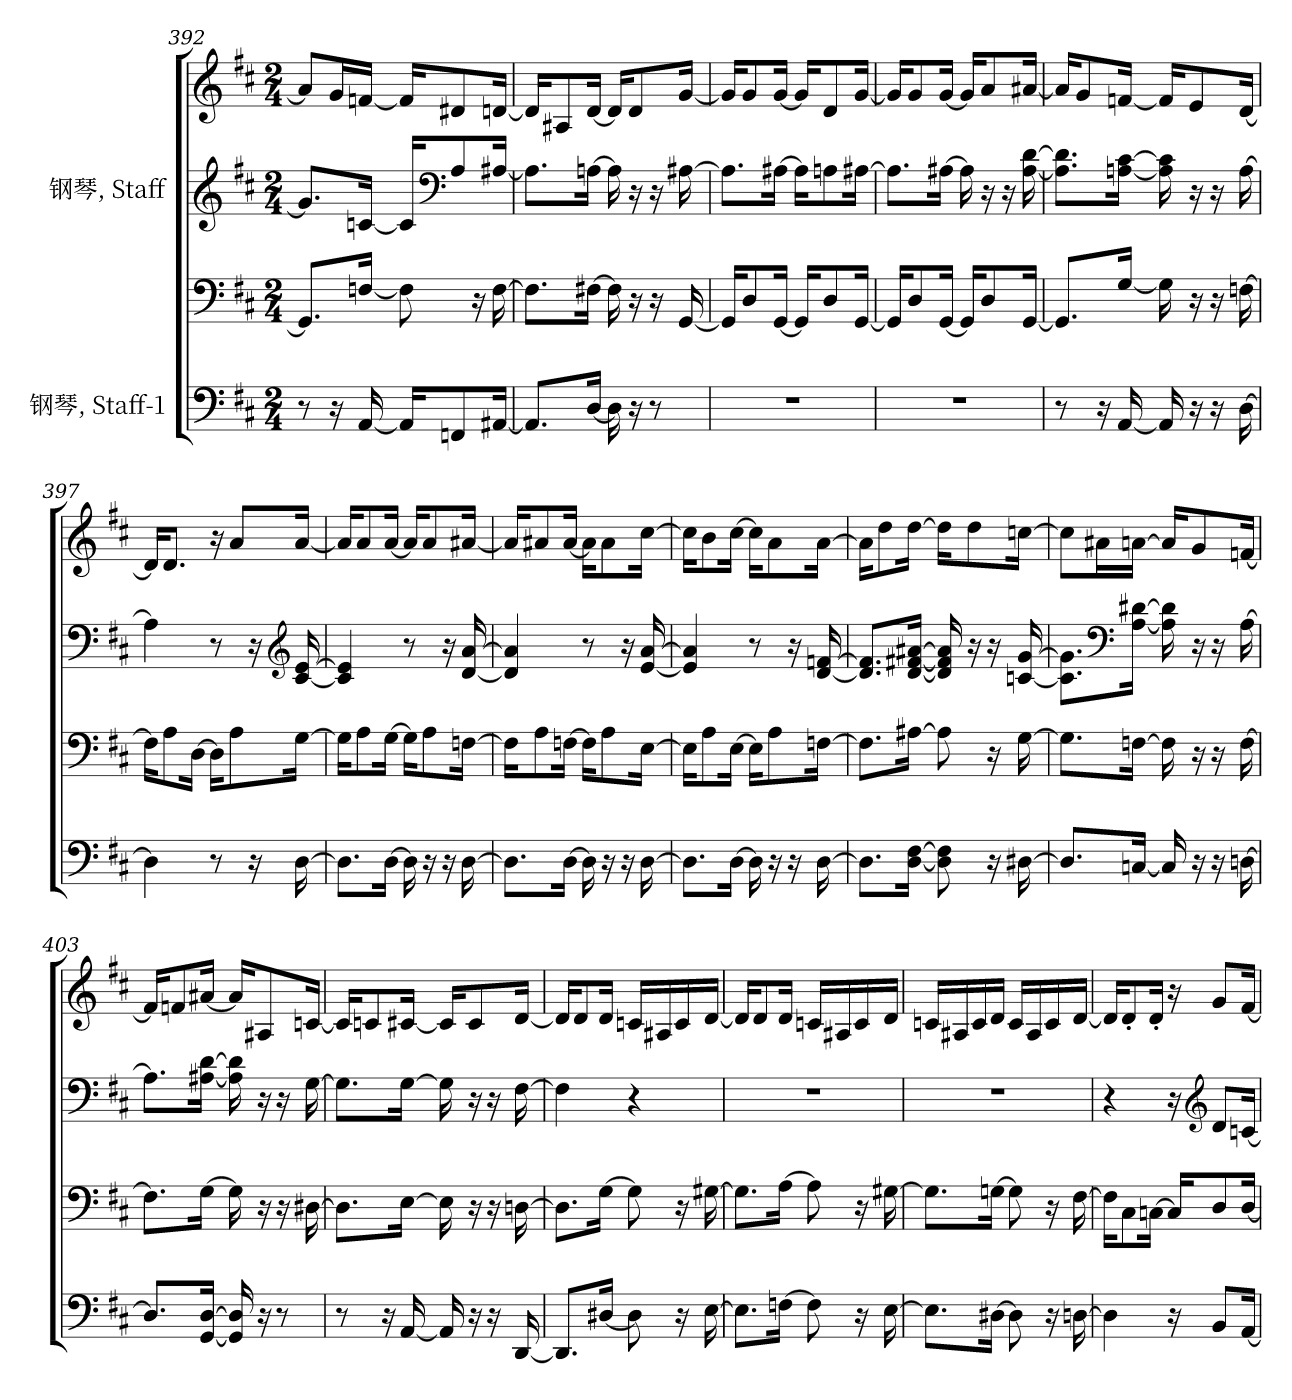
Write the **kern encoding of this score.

**kern	**kern	**kern	**kern
*part2	*part2	*part1	*part1
*staff4	*staff3	*staff2	*staff1
*I"钢琴, Staff-1	*	*I"钢琴, Staff	*
*clefF4	*clefF4	*clefG2	*clefG2
*k[f#c#]	*k[f#c#]	*k[f#c#]	*k[f#c#]
*M2/4	*M2/4	*M2/4	*M2/4
=392	=392	=392	=392
8r	8.GG/L]	8.g/L]	8a#/L]
16r	.	.	16g/L
[16AA/	[16Fn/Jk	[16cn/Jk	[16fn/JJ
16AA/KL]	8F\]	16c/KL]	16f/KL]
*	*	*clefF4	*
8FFn/	.	8A/	8d#X/
.	16r	.	.
[16AA#X/Jk	[16F\	[16A#X/Jk	[16dn/Jk
=393	=393	=393	=393
8.AA#/L]	8.F\L]	8.A#\L]	16d/KL]
.	.	.	8A#X/
[16D/Jk	[16F#X\Jk	[16An\Jk	[16d/Jk
16D\]	16F#\]	16A\]	16d/KL]
16r	16r	16r	8d/
8r	16r	16r	.
.	[16GG/	[16A#X\	[16g/Jk
!!LO:PB:g=z
=394	=394	=394	=394
2r	16GG/KL]	8.A#\L]	16g/KL]
.	8D/	.	8g/
.	[16GG/Jk	[16A#X\Jk	[16g/Jk
.	16GG/KL]	16A#\KL]	16g/KL]
.	8D/	8An\	8d/
.	[16GG/Jk	[16A#X\Jk	[16g/Jk
=395	=395	=395	=395
2r	16GG/KL]	8.A#\L]	16g/KL]
.	8D/	.	8g/
.	[16GG/Jk	[16A#X\Jk	[16g/Jk
.	16GG/KL]	16A#\]	16g/KL]
.	8D/	16r	8a/
.	.	16r	.
.	[16GG/Jk	[16A#\ [16d\	[16a#X/Jk
=396	=396	=396	=396
8r	8.GG/L]	8.A#\] 8.d\]L	16a#/KL]
.	.	.	8g/
16r	.	.	.
[16AA/	[16G/Jk	[16An\ [16c#\Jk	[16fn/Jk
16AA/]	16G\]	16A\] 16c#\]	16f/KL]
16r	16r	16r	8e/
16r	16r	16r	.
[16D\	[16Fn\	[16A\	[16d/Jk
=397	=397	=397	=397
4D\]	16F\KL]	4A\]	16d/KL]
.	8A\	.	8.d/J
.	[16D\Jk	.	.
8r	16D\KL]	8r	16r
.	8A\	.	8a/L
16r	.	16r	.
*	*	*clefG2	*
[16D\	[16G\Jk	[16c#/ [16e/	[16a/Jk
!!LO:LB:g=z
=398	=398	=398	=398
8.D\L]	16G\KL]	4c#/] 4e/]	16a/KL]
.	8A\	.	8a/
[16D\Jk	[16G\Jk	.	[16a/Jk
16D\]	16G\KL]	8r	16a/KL]
16r	8A\	.	8a/
16r	.	16r	.
[16D\	[16Fn\Jk	[16d/ [16a/	[16a#X/Jk
=399	=399	=399	=399
8.D\L]	16F\KL]	4d/] 4a/]	16a#/KL]
.	8A\	.	8a#X/
[16D\Jk	[16Fn\Jk	.	[16a#/Jk
16D\]	16F\KL]	8r	16a#\KL]
16r	8A\	.	8a#\
16r	.	16r	.
[16D\	[16E\Jk	[16e/ [16a/	[16cc#\Jk
=400	=400	=400	=400
8.D\L]	16E\KL]	4e/] 4a/]	16cc#\KL]
.	8A\	.	8b\
[16D\Jk	[16E\Jk	.	[16cc#\Jk
16D\]	16E\KL]	8r	16cc#\KL]
16r	8A\	.	8a\
16r	.	16r	.
[16D\	[16Fn\Jk	[16d/ [16fn/	[16a\Jk
=401	=401	=401	=401
8.D\L]	8.F\L]	8.d/] 8.f/]L	16a\KL]
.	.	.	8dd\
[16D\ [16F#\Jk	[16A#X\Jk	[16d/ [16f#X/ [16a#X/Jk	[16dd\Jk
8D\] 8F#\]	8A#\]	16d/] 16f#/] 16a#/]	16dd\KL]
.	.	16r	8dd\
16r	16r	16r	.
[16D#X\	[16G\	[16cn/ [16g/	[16ccn\Jk
!!LO:LB:g=z
=402	=402	=402	=402
8.D#/L]	8.G\L]	8.c\] 8.g\]L	8cc\L]
.	.	.	16a#X\L
*	*	*clefF4	*
[16Cn/Jk	[16Fn\Jk	[16A\ [16d#X\Jk	[16an\JJ
16C/]	16F\]	16A\] 16d#\]	16a/KL]
16r	16r	16r	8g/
16r	16r	16r	.
[16Dn\	[16F\	[16A\	[16fn/Jk
=403	=403	=403	=403
8.D/L]	8.F\L]	8.A\L]	16f/KL]
.	.	.	8fn/
[16GG/ [16D/Jk	[16G\Jk	[16A#X\ [16d\Jk	[16a#X/Jk
16GG/] 16D/]	16G\]	16A#\] 16d\]	16a#/KL]
16r	16r	16r	8A#X/
8r	16r	16r	.
.	[16D#X\	[16G\	[16cn/Jk
=404	=404	=404	=404
8r	8.D#\L]	8.G\L]	16c/KL]
.	.	.	8cn/
16r	.	.	.
[16AA/	[16E\Jk	[16G\Jk	[16c#X/Jk
16AA/]	16E\]	16G\]	16c#/KL]
16r	16r	16r	8c#/
16r	16r	16r	.
[16DD/	[16Dn\	[16F#\	[16d/Jk
!!LO:PB:g=z
=405	=405	=405	=405
8.DD/L]	8.D\L]	4F#\]	16d/KL]
.	.	.	8d/
[16D#X/Jk	[16G\Jk	.	16d/Jk
8D#\]	8G\]	4r	16cn/LL
.	.	.	16A#X/
16r	16r	.	16c/
[16E\	[16G#X\	.	[16d/JJ
=406	=406	=406	=406
8.E\L]	8.G#\L]	2r	16d/KL]
.	.	.	8d/
[16Fn\Jk	[16A\Jk	.	16d/Jk
8F\]	8A\]	.	16cn/LL
.	.	.	16A#X/
16r	16r	.	16c/
[16E\	[16G#X\	.	16d/JJ
=407	=407	=407	=407
8.E\L]	8.G#\L]	2r	16cn/LL
.	.	.	16A#X/
.	.	.	16c/
[16D#X\Jk	[16Gn\Jk	.	16d/JJ
8D#\]	8G\]	.	16c/LL
.	.	.	16A#/
16r	16r	.	16c/
[16Dn\	[16F#\	.	[16d/JJ
!!LO:LB:g=z
=408	=408	=408	=408
4D\]	16F#\KL]	4r	16d/KL]
.	8C#\	.	8d'/
.	[16Cn\Jk	.	16d'/Jk
16r	16C/KL]	16r	16r
*	*	*clefG2	*
8BB/L	8D/	8d/L	8g/L
[16AA/Jk	[16D/Jk	[16cn/Jk	[16f#/Jk
=	=	=	=
*-	*-	*-	*-
